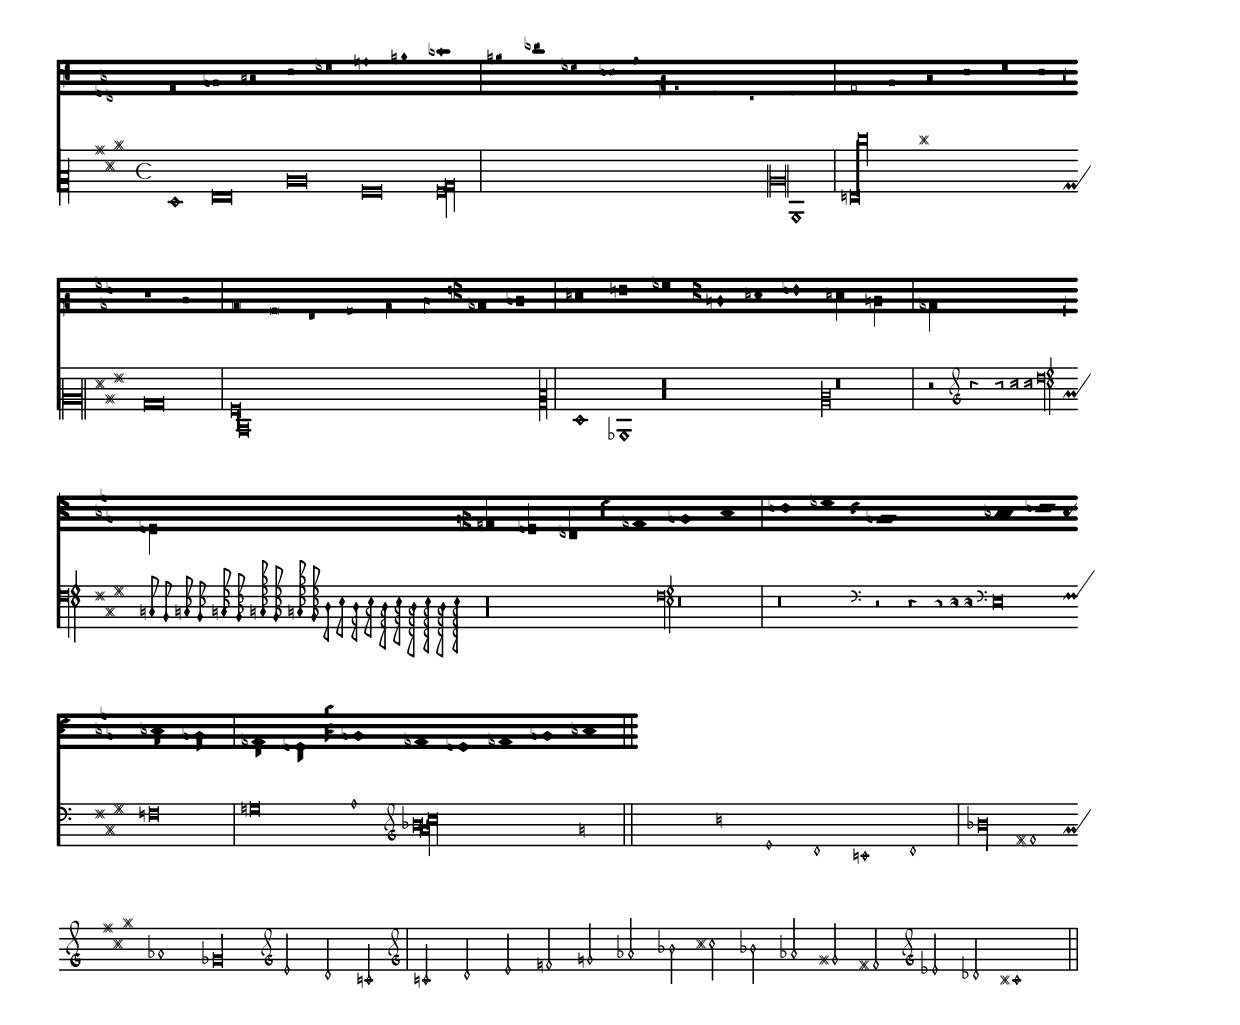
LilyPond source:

%% Do not edit this file; it is automatically
%% generated from LSR http://lsr.dsi.unimi.it
%% This file is in the public domain.
\version "2.13.4"

\header {
  lsrtags = "ancient-notation"

%% Translation of GIT committish: b2d4318d6c53df8469dfa4da09b27c15a374d0ca
  texidoces = "
Aquí se muestran muchos de (¿o quizá todos?) los símbolos que
están contemplados por la capacidad de LilyPond para la música
antigua.
"

  doctitlees = "Tipografía de música antigua"

%% Translation of GIT committish: 499a511d4166feaada31114e097f86b5e0c56421
  texidocfr ="
Voici comment graver la plupart, sinon tous les symboles que
LilyPond prend en charge en matière de musique ancienne.

"
  doctitlefr = "Gravure de musique ancienne"

  texidoc = "
Shown here are many (all?) of the symbols that are included in
LilyPond's support for ancient notation.



"
  doctitle = "Ancient fonts"
} % begin verbatim

upperStaff = \new VaticanaStaff = "upperStaff" <<
  \context VaticanaVoice <<
    \transpose c c {

      \override NoteHead #'style = #'vaticana.punctum
      \key es \major
      \clef "vaticana-fa2"
      c1 des e f ges

      \override NoteHead #'style = #'vaticana.inclinatum
      a! b ces'
      \bar "|"
      % \break % 1 (8*1)

      \override NoteHead #'style = #'vaticana.quilisma
      b! des'! ges! fes!
      \breathe
      \clef "vaticana-fa1"
      \override NoteHead #'style = #'vaticana.plica
      es d
      \override NoteHead #'style = #'vaticana.reverse.plica
      c d
      \bar "|"
      % \break %2 (8*1)

      \override NoteHead #'style = #'vaticana.punctum.cavum
      es f
      \override NoteHead #'style = #'vaticana.lpes
      g as
      \override NoteHead #'style = #'vaticana.upes
      bes as
      \override NoteHead #'style = #'vaticana.vupes
      g f
      \override NoteHead #'style = #'vaticana.linea.punctum
      \once \override Staff.BarLine #'bar-size = #2.0 \bar "|"
      % \break % 3 (8*1)

      es d
      \override NoteHead #'style = #'vaticana.epiphonus
      c d
      \override NoteHead #'style = #'vaticana.cephalicus
      es f

      \override Staff.KeySignature #'glyph-name-alist = #alteration-medicaea-glyph-name-alist
      \override Staff.Accidental #'glyph-name-alist = #alteration-medicaea-glyph-name-alist
      \override Staff.Custos #'style = #'medicaea
      \override NoteHead #'style = #'medicaea.punctum
      \clef "medicaea-fa2"
      ces des
      \bar "|"
      % \break % 4 (8*1)

      e! f! ges
      \clef "medicaea-do2"
      \override NoteHead #'style = #'medicaea.inclinatum
      a! b! ces'
      \override NoteHead #'style = #'medicaea.virga
      b! a!
      \bar "|"
      % \break % 5 (8*1)

      ges fes
      \clef "medicaea-fa1"
      \override NoteHead #'style = #'medicaea.rvirga
      e des ces

      \override Staff.KeySignature #'glyph-name-alist = #alteration-hufnagel-glyph-name-alist
      \override Staff.Accidental #'glyph-name-alist = #alteration-hufnagel-glyph-name-alist
      \override Staff.Custos #'style = #'hufnagel
      \override NoteHead #'style = #'hufnagel.punctum
      \clef "hufnagel-fa2"
      ces des es
      \bar "|"
      % \break % 6 (8*1)

      fes ges
      \clef "hufnagel-do2"
      \override NoteHead #'style = #'hufnagel.lpes
      as! bes! ces'
      \override NoteHead #'style = #'hufnagel.virga
      bes! as!
      \bar "|"
      % \break % 7 (8*1)

      ges! fes!
      \clef "hufnagel-do-fa"
      \override NoteHead #'style = #'hufnagel.punctum
      es! des ces des! es! fes!
      \bar "||"
      % \break % 8 (8*1)

      s32*1
      % \break % 12 (32*1)
    }
  >>
>>

lowerStaff = \new MensuralStaff = "lowerStaff" <<
  \context MensuralVoice <<
    \transpose c c {

      \key a \major
      cis'1 d'\breve gis'\breve e'\breve \[ e'\longa fis'\longa \]
      \set Staff.forceClef = ##t
      \clef "neomensural-c2"
      cis1
      \bar "|"
      % \break % 2 (16*1)

      \[ g\breve dis''\longa \]
      b\breve \[ a\longa d\longa \]
      \clef "petrucci-c2"
      % \break % 4 (16*1)

      fis1 ces1
      \clef "petrucci-c2"
      r\longa
      \set Staff.forceClef = ##t
      \clef "mensural-c2"
      r\breve
      \bar "|"
      % \break % 5 (8*1)

      r2
      \clef "mensural-g"
      r4 r8 r16 r16
      \override NoteHead #'style = #'mensural
      \override Rest #'style = #'mensural
      \clef "petrucci-f"
      c8 b, c16 b, c32 b, c64 b, c64 b,
      d8 e d16 e d32 e d64 e d64 e
      r\longa
      \set Staff.forceClef = ##t
      \clef "petrucci-f"
      r\breve
      \bar "|"
      % \break % 6 (8*1)

      r\breve
      \clef "mensural-f"
      r2 r4 r8 r16 r16

      \set Staff.forceClef = ##t
      \clef "mensural-f"
      e\breve f g a1
      \clef "mensural-g"
      % \break % 7 (8*1)

      \[ bes'!\longa a'!\longa c''!\longa \]
      e'1 d' c' d' \bar "|"
      \bar "|"
      % \break % 9 (16*1)

      bes'!\longa fis'!1 as'!1 ges'!\longa % lig
      \set Staff.forceClef = ##t
      \clef "mensural-g"
      e'2 d' c' \bar "|"
      % \break % 11 (16*1)

      \set Staff.forceClef = ##t
      \clef "petrucci-g"
      c'2 d' e' f'
      \clef "petrucci-g"
      g' as'! bes'! cis''!
      bes'! as'! gis'! fis'!
      \set Staff.forceClef = ##t
      \clef "mensural-g"
      es'! des'! cis'!1 \bar "||"
      % \break % 12 (8*1)
    }
  >>
>>

\paper {
  line-thickness = #(/ staff-space 5.0)
}

\score {
  <<
    \upperStaff
    \lowerStaff
  >>
  \layout {
    indent = 0.0
    line-width = 17.25\cm
    \context {
      \Score
      timing = ##f
    }
    \context {
      \MensuralVoice
      \override NoteHead #'style = #'neomensural
      \override Rest #'style = #'neomensural
      \override Stem #'flag-style = #'mensural
      \override Stem #'thickness = #1.0
    }
    \context {
      \MensuralStaff
      \revert  BarLine #'transparent
      \override KeySignature #'glyph-name-alist = #alteration-mensural-glyph-name-alist
      clefGlyph = #"clefs.petrucci.c2"
    }
    \context {
      \VaticanaStaff
      \revert  BarLine #'transparent
      \override StaffSymbol #'thickness = #2.0
      \override KeySignature #'glyph-name-alist = #alteration-vaticana-glyph-name-alist
      \override Custos #'neutral-position = #4
    }
  }
}

